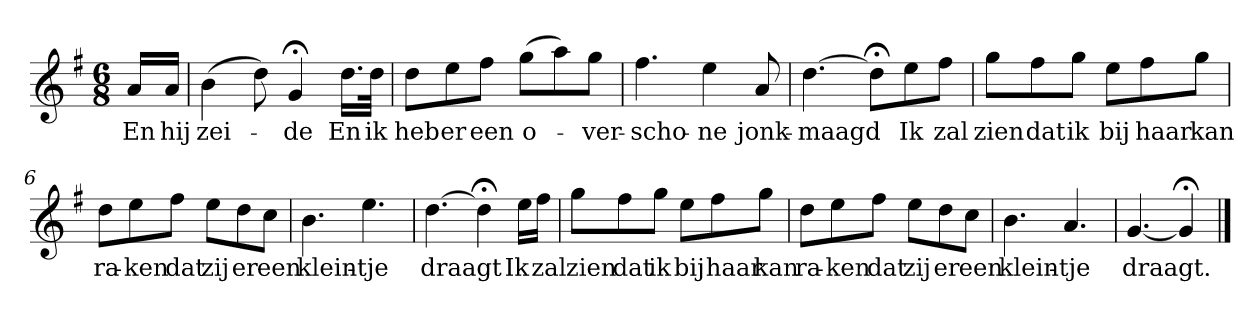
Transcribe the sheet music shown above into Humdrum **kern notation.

**kern	**text
*part1	*part1
*staff1	*staff1
*k[f#]	*
*G:	*
*M6/8	*
*MM120	*
=	=
16aLL	En
16aJJ	hij
=1	=1
(4b	zei-
8dd)	.
4g;<	-de
16.ddLL	En
32ddJJk	ik
=2	=2
8ddL	heb
8ee	er
8ff#J	een
(8ggL	o-
8aa)	.
8ggJ	-ver-
=3	=3
4.ff#	-scho-
4ee	-ne
8a	jonk-
=4	=4
[4.dd	-maagd
8dd;<L]	.
8ee	Ik
8ff#J	zal
=5	=5
8ggL	zien
8ff#	dat
8ggJ	ik
8eeL	bij
8ff#	haar
8ggJ	kan
=6	=6
8ddL	ra-
8ee	-ken
8ff#J	dat
8eeL	zij
8dd	er
8ccJ	een
=7	=7
4.b	klein-
4.ee	-tje
=8	=8
[4.dd	draagt
4dd;<]	.
16eeLL	Ik
16ff#JJ	zal
=9	=9
8ggL	zien
8ff#	dat
8ggJ	ik
8eeL	bij
8ff#	haar
8ggJ	kan
=10	=10
8ddL	ra-
8ee	-ken
8ff#J	dat
8eeL	zij
8dd	er
8ccJ	een
=11	=11
4.b	klein-
4.a	-tje
=12	=12
[4.g	draagt.
4g;<]	.
==	==
*-	*-
